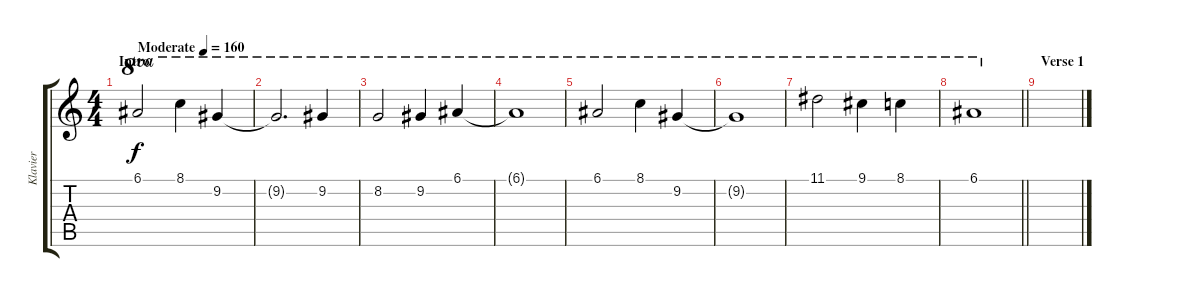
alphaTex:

\track ("Klavier" "Klavier") {instrument acousticguitarsteel}
\staff {score tabs}
\tuning (E4 B3 G3 D3 A2 E2) {hide}
\ts (4 4)
\section ("" "Intro")
\tempo (160 "Moderate")
\clef g2
\ks c
6.1.2{ot 8va dy f instrument acousticguitarsteel} 8.1.4{ot 8va} 9.2.4{ot 8va} |
9.2{t}.2{d ot 8va} 9.2.4{ot 8va} |
8.2.2{ot 8va} 9.2.4{ot 8va} 6.1.4{ot 8va} |
6.1{t}.1{ot 8va} |
6.1.2{ot 8va} 8.1.4{ot 8va} 9.2.4{ot 8va} |
9.2{t}.1{ot 8va} |
11.1.2{ot 8va} 9.1.4{ot 8va} 8.1.4{ot 8va} |
\barLineRight lightlight
6.1.1{ot 8va} |
\section ("" "Verse 1")
